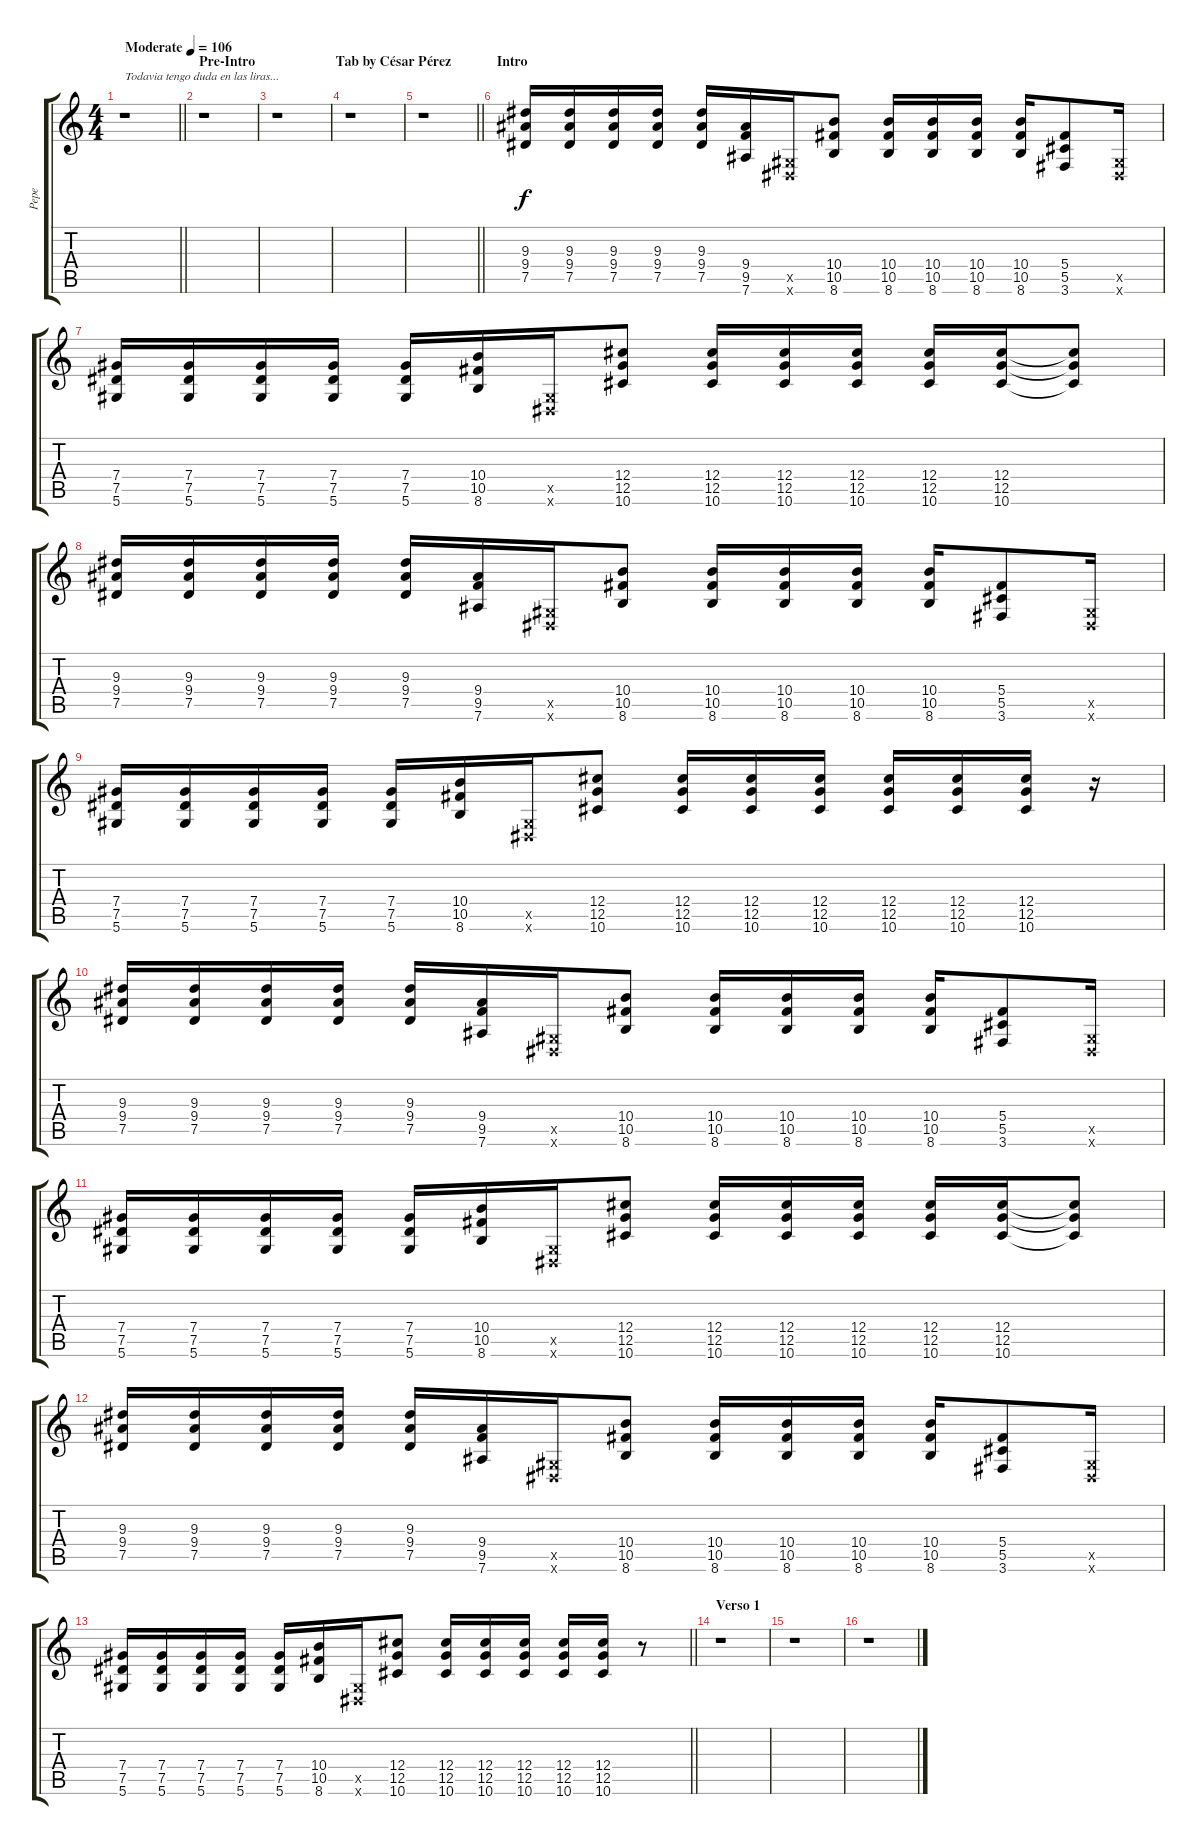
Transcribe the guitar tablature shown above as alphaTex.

\track ("Pepe" "Pepe") {instrument overdrivenguitar}
\staff {score tabs}
\tuning (Eb4 Bb3 Gb3 Db3 Ab2 Eb2) {hide}
\ts (4 4)
\tempo (106 "Moderate")
\clef g2
\barLineRight lightlight
\ks c
r.1{txt "Todavia tengo duda en las liras..." dy f instrument overdrivenguitar} |
\section ("" "Pre-Intro                       Tab by César Pérez")
r.1 |
r.1 |
r.1 |
\barLineRight lightlight
r.1 |
\section ("" "Intro")
(9.3 9.4 7.5).16 (9.3 9.4 7.5).16 (9.3 9.4 7.5).16 (9.3 9.4 7.5).16 (9.3 9.4 7.5).16 (9.4 9.5 7.6).16 (0.5{x} 0.6{x}).16 (10.4 10.5 8.6).8 (10.4 10.5 8.6).16 (10.4 10.5 8.6).16 (10.4 10.5 8.6).16 (10.4 10.5 8.6).16 (5.4 5.5 3.6).8 (0.5{x} 0.6{x}).16 |
(7.4 7.5 5.6).16 (7.4 7.5 5.6).16 (7.4 7.5 5.6).16 (7.4 7.5 5.6).16 (7.4 7.5 5.6).16 (10.4 10.5 8.6).16 (0.5{x} 0.6{x}).16 (12.4 12.5 10.6).8 (12.4 12.5 10.6).16 (12.4 12.5 10.6).16 (12.4 12.5 10.6).16 (12.4 12.5 10.6).16 (12.4 12.5 10.6).16 (12.4{t} 12.5{t} 10.6{t}).8 |
(9.3 9.4 7.5).16 (9.3 9.4 7.5).16 (9.3 9.4 7.5).16 (9.3 9.4 7.5).16 (9.3 9.4 7.5).16 (9.4 9.5 7.6).16 (0.5{x} 0.6{x}).16 (10.4 10.5 8.6).8 (10.4 10.5 8.6).16 (10.4 10.5 8.6).16 (10.4 10.5 8.6).16 (10.4 10.5 8.6).16 (5.4 5.5 3.6).8 (0.5{x} 0.6{x}).16 |
(7.4 7.5 5.6).16 (7.4 7.5 5.6).16 (7.4 7.5 5.6).16 (7.4 7.5 5.6).16 (7.4 7.5 5.6).16 (10.4 10.5 8.6).16 (0.5{x} 0.6{x}).16 (12.4 12.5 10.6).8 (12.4 12.5 10.6).16 (12.4 12.5 10.6).16 (12.4 12.5 10.6).16 (12.4 12.5 10.6).16 (12.4 12.5 10.6).16 (12.4 12.5 10.6).16 r.16 |
(9.3 9.4 7.5).16 (9.3 9.4 7.5).16 (9.3 9.4 7.5).16 (9.3 9.4 7.5).16 (9.3 9.4 7.5).16 (9.4 9.5 7.6).16 (0.5{x} 0.6{x}).16 (10.4 10.5 8.6).8 (10.4 10.5 8.6).16 (10.4 10.5 8.6).16 (10.4 10.5 8.6).16 (10.4 10.5 8.6).16 (5.4 5.5 3.6).8 (0.5{x} 0.6{x}).16 |
(7.4 7.5 5.6).16 (7.4 7.5 5.6).16 (7.4 7.5 5.6).16 (7.4 7.5 5.6).16 (7.4 7.5 5.6).16 (10.4 10.5 8.6).16 (0.5{x} 0.6{x}).16 (12.4 12.5 10.6).8 (12.4 12.5 10.6).16 (12.4 12.5 10.6).16 (12.4 12.5 10.6).16 (12.4 12.5 10.6).16 (12.4 12.5 10.6).16 (12.4{t} 12.5{t} 10.6{t}).8 |
(9.3 9.4 7.5).16 (9.3 9.4 7.5).16 (9.3 9.4 7.5).16 (9.3 9.4 7.5).16 (9.3 9.4 7.5).16 (9.4 9.5 7.6).16 (0.5{x} 0.6{x}).16 (10.4 10.5 8.6).8 (10.4 10.5 8.6).16 (10.4 10.5 8.6).16 (10.4 10.5 8.6).16 (10.4 10.5 8.6).16 (5.4 5.5 3.6).8 (0.5{x} 0.6{x}).16 |
\barLineRight lightlight
(7.4 7.5 5.6).16 (7.4 7.5 5.6).16 (7.4 7.5 5.6).16 (7.4 7.5 5.6).16 (7.4 7.5 5.6).16 (10.4 10.5 8.6).16 (0.5{x} 0.6{x}).16 (12.4 12.5 10.6).8 (12.4 12.5 10.6).16 (12.4 12.5 10.6).16 (12.4 12.5 10.6).16 (12.4 12.5 10.6).16 (12.4 12.5 10.6).16 r.8 |
\section ("" "Verso 1")
r.1 |
r.1 |
r.1
